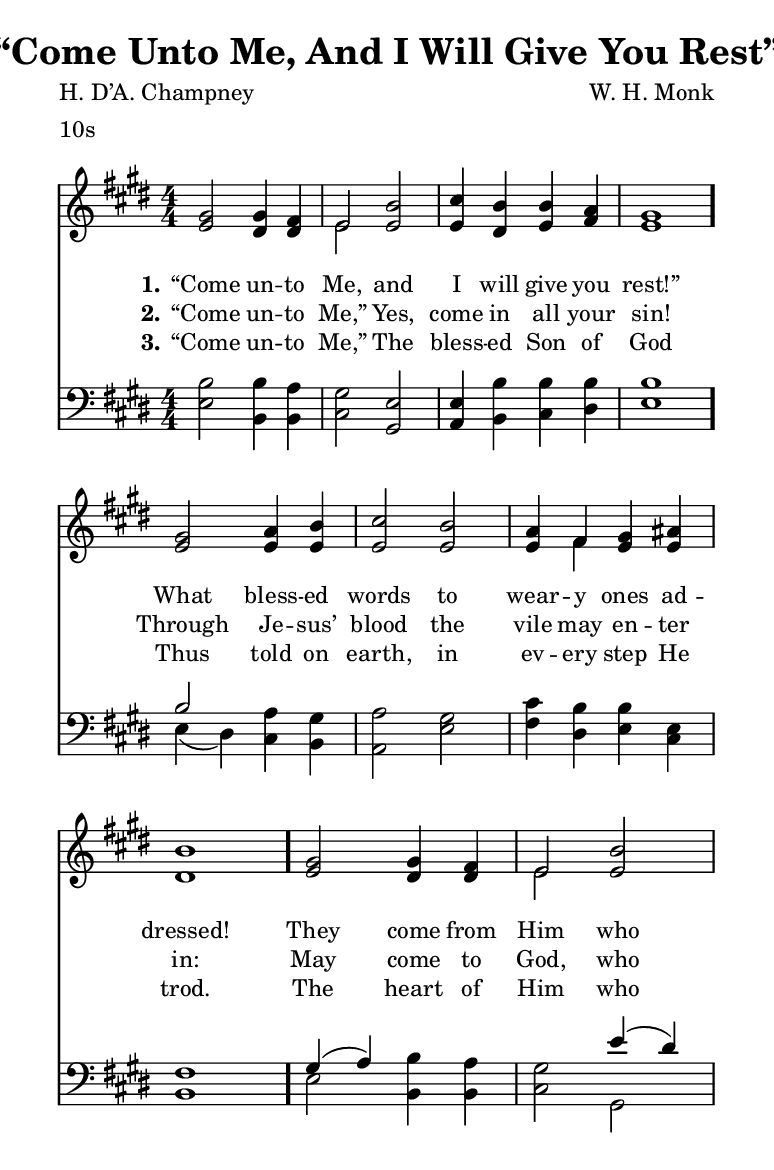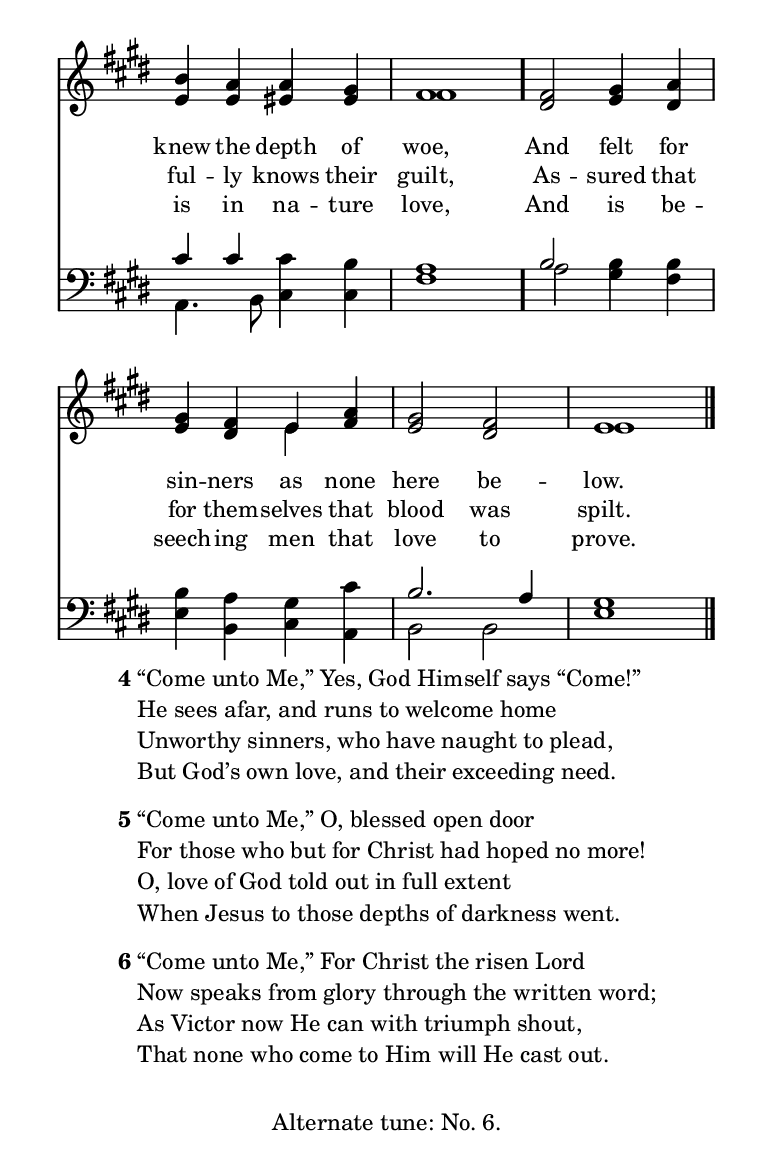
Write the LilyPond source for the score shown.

\include "common/global.ily"
\paper {
  \include "common/paper.ily"
  %ragged-bottom = ##t
  %ragged-last-bottom = ##t
  systems-per-page = #(cond (is-eogsized 3) (#t #f))
  %page-count = ##f
}

\header{
  hymnnumber = "76"
  title = "“Come Unto Me, And I Will Give You Rest”"
  tunename = "Eventide"
  meter = "10s"
  poet = "H. D’A. Champney"
  composer = "W. H. Monk"
  %copyright = ""
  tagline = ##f
}

% for fermata in MIDI
ta = { \tempo 4=110 }
tb = { \tempo 4=55  }

patternAA = { c2      c4 c4 | c2 c2      | c4  c4 c4 c4 | c1 }
patternAB = { c4( c4) c4 c4 | c2 c2      | c4  c4 c4 c4 | c1 }
patternAC = { c4( c4) c4 c4 | c2 c4( c4) | c4  c4 c4 c4 | c1 }
patternAD = { c2      c4 c4 | c2 c2      | c4. c8 c4 c4 | c1 }

patternBA = { c2 c4 c4 | c4 c4 c4 c4 | c2  c2 | c1 }
patternBB = { c2 c4 c4 | c4 c4 c4 c4 | c2. c4 | c1 }

global = {
  \include "common/overrides.ily"
  \override Staff.TimeSignature.style = #'numbered
  \time 4/4
  \override Score.MetronomeMark.transparent = ##t % hide all fermata changes too
  \ta
  \key e \major
  %\partial 4
  \autoBeamOff
}

notesSoprano = {
\global
\relative c'' {

  \changePitch \patternAA { gis gis fis | e b' | cis b b a | gis }
  \changePitch \patternAA { gis a b | cis b | a fis gis ais | b }
  \changePitch \patternAA { gis gis fis | e b' | b a a gis | fis }
  \changePitch \patternBA { fis gis a | gis fis e a | gis fis | e }

  \bar "|."

}
}

notesAlto = {
\global
\relative e' {

  \changePitch \patternAA { e dis dis | e e | e dis e fis | e }
  \changePitch \patternAA { e e e | e e | e fis e e | dis }
  \changePitch \patternAA { e dis dis | e e | e e eis eis | fis }
  \changePitch \patternBA { dis e dis | e dis e fis | e dis | e }

}
}

notesTenor = {
\global
\relative a {

  \changePitch \patternAA { b b a | gis e | e b' b b | b }
  \changePitch \patternAA { b a gis | a gis | cis b b e, | fis }
  \changePitch \patternAC { gis a b a | gis e' dis | cis cis cis b | a }
  \changePitch \patternBB { b b b | b a gis cis | b a | gis }

}
}

notesBass = {
\global
\relative f {

  \changePitch \patternAA { e b b | cis gis | a b cis dis | e }
  \changePitch \patternAB { e dis cis b | a e' | fis dis e cis | b }
  \changePitch \patternAD { e b b | cis gis | a b cis cis | fis }
  \changePitch \patternBA { a gis fis | e b cis a | b b e }

}
}

wordsA = \lyricmode {
\set stanza = "1."

“Come un -- to Me, and I will give you rest!” \bar "."
What bless -- ed words to wear -- y ones ad -- dressed! \bar "."
They come from Him who knew the depth of woe, \bar "."
And felt for sin -- ners as none here be -- low. \bar "."

}

wordsB = \lyricmode {
\set stanza = "2."

“Come un -- to Me,” Yes, come in all your sin!
Through Je -- sus’ blood the vile may en -- ter in:
May come to God, who ful -- ly knows their guilt,
As -- sured that for them -- selves that blood was spilt.

}

wordsC = \lyricmode {
\set stanza = "3."

“Come un -- to Me,” The bless -- ed Son of God
Thus told on earth, in ev -- ery step He trod.
The heart of Him who is in na -- ture love,
And is be -- seech -- ing men that love to prove.

}

wordsD = \markuplist {

\line { “Come unto Me,” Yes, God Himself says “Come!” }
\line { He sees afar, and runs to welcome home }
\line { Unworthy sinners, who have naught to plead, }
\line { But God’s own love, and their exceeding need. }

}

wordsE = \markuplist {

\line { “Come unto Me,” O, blessed open door }
\line { For those who but for Christ had hoped no more! }
\line { O, love of God told out in full extent }
\line { When Jesus to those depths of darkness went. }

}

wordsF = \markuplist {

\line { “Come unto Me,” For Christ the risen Lord }
\line { Now speaks from glory through the written word; }
\line { As Victor now He can with triumph shout, }
\line { That none who come to Him will He cast out. }

}

\score {
  \context ChoirStaff <<
    \context Staff = upper <<
      \set Staff.autoBeaming = ##f
      \set ChoirStaff.systemStartDelimiter = #'SystemStartBar
      \set ChoirStaff.printPartCombineTexts = ##f
      \partcombine #'(2 . 9) \notesSoprano \notesAlto
      \context NullVoice = sopranos { \voiceOne << \notesSoprano >> }
      \context NullVoice = altos { \voiceTwo << \notesAlto >> }
      \context Lyrics = one   \lyricsto sopranos \wordsA
      \context Lyrics = two   \lyricsto sopranos \wordsB
      \context Lyrics = three \lyricsto sopranos \wordsC
    >>
    \context Staff = men <<
      \set Staff.autoBeaming = ##f
      \clef bass
      \set ChoirStaff.printPartCombineTexts = ##f
      \partcombine #'(2 . 9) \notesTenor \notesBass
      \context NullVoice = tenors { \voiceOne << \notesTenor >> }
      \context NullVoice = basses { \voiceTwo << \notesBass >> }
    >>
  >>
  \layout {
    \include "common/layout.ily"
  }
  \midi{
    \include "common/midi.ily"
  }
}

\noPageBreak

\markup { \fill-line { \column {
  \raise #5
  \line{ \bold 4 \column { \wordsD } } \combine \null \vspace #0.4
  \line{ \bold 5 \column { \wordsE } } \combine \null \vspace #0.4
  \line{ \bold 6 \column { \wordsF } } %\combine \null \vspace #0.4
} } }

\noPageBreak

\markup { \vspace #2 \fill-line { \line { Alternate tune: No. 6. } } }

\version "2.19.49"  % necessary for upgrading to future LilyPond versions.

% vi:set et ts=2 sw=2 ai nocindent syntax=lilypond:
